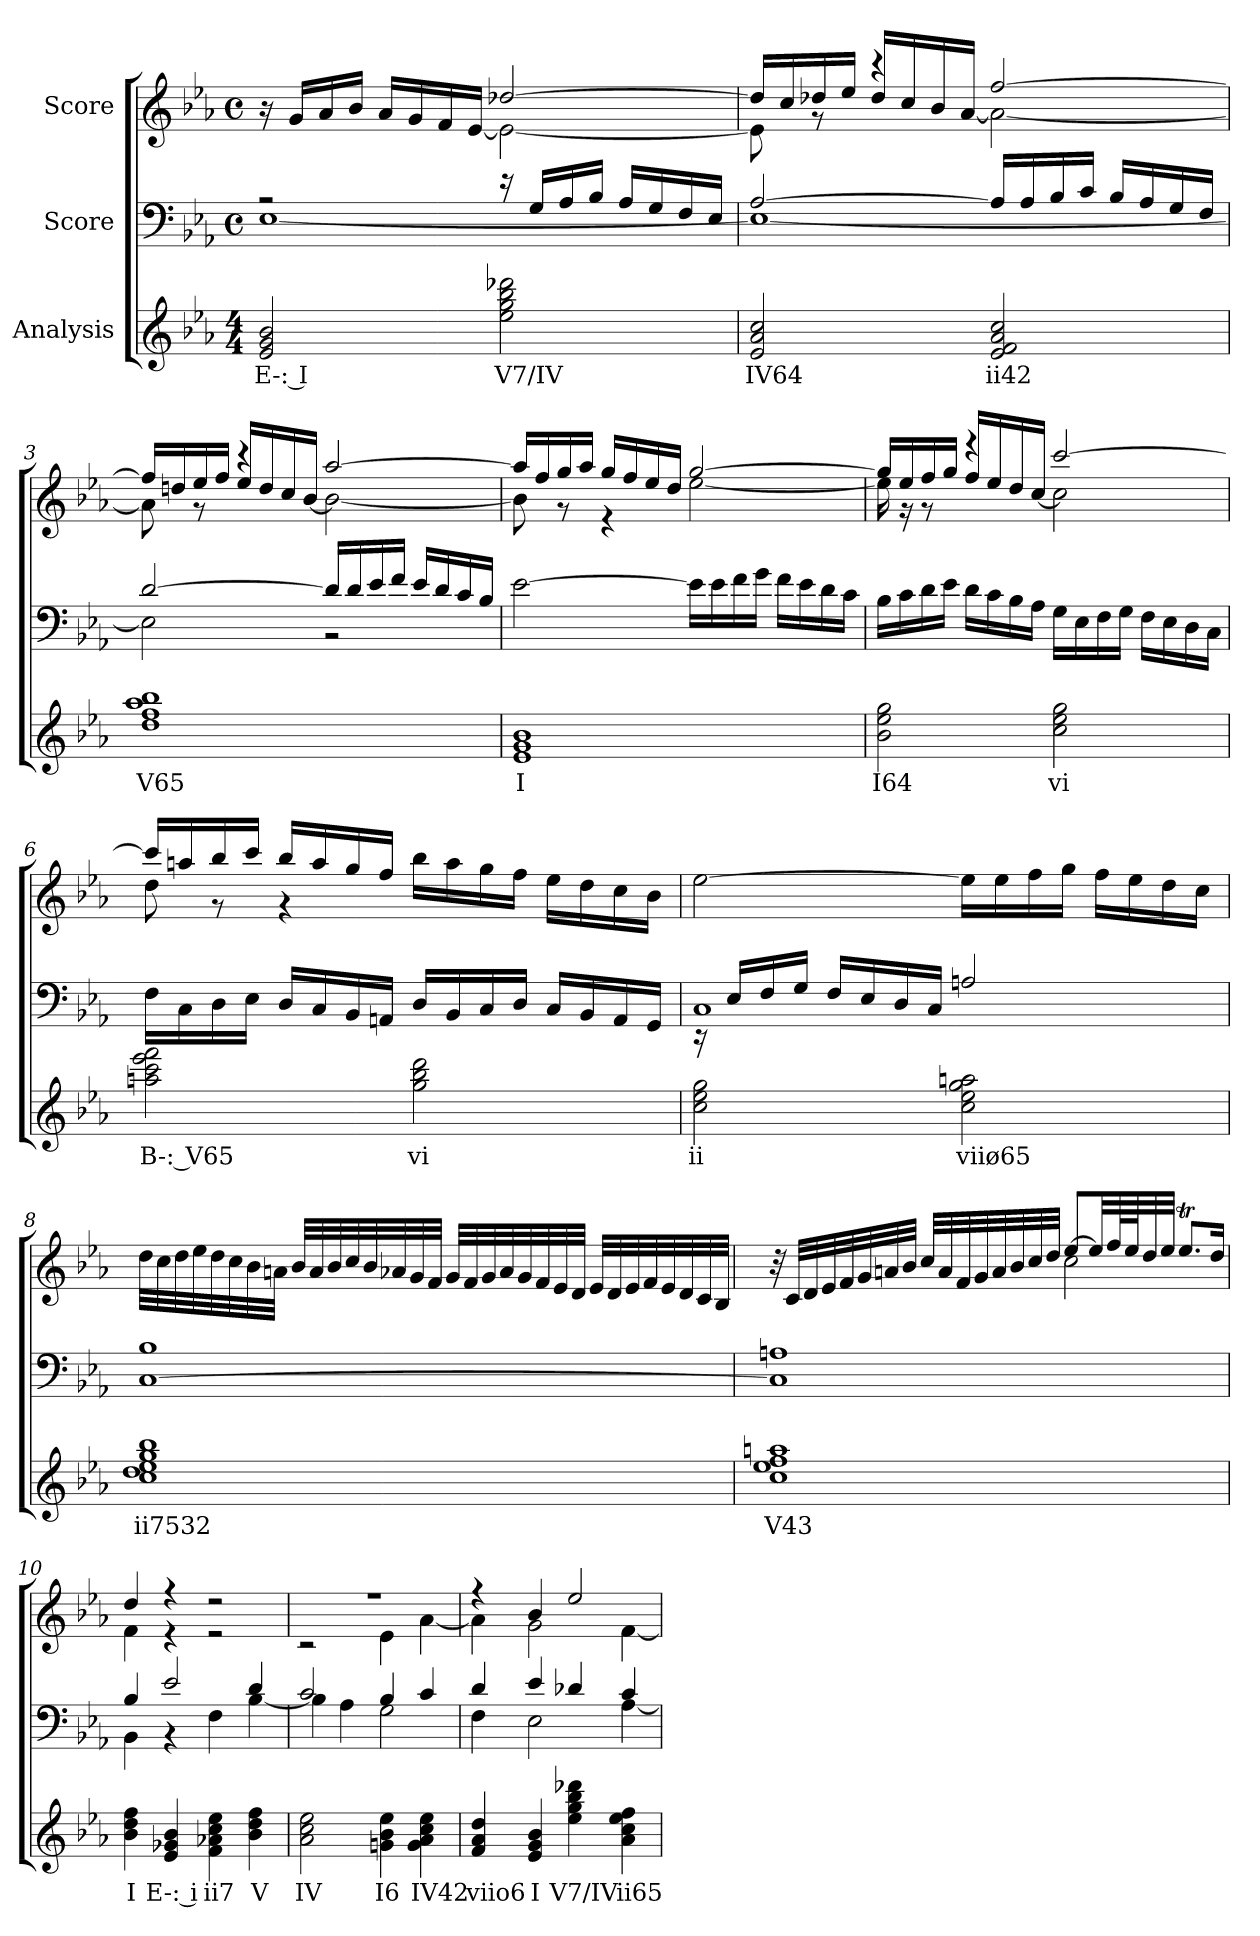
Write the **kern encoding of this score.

**kern	**text	**kern	**kern
*part3	*part3	*part2	*part1
*staff3	*staff3	*staff2	*staff1
*I"Analysis	*	*I"Score	*I"Score
*	*	*clefF4	*clefG2
*k[b-e-a-]	*	*k[b-e-a-]	*k[b-e-a-]
*M4/4	*	*M4/4	*M4/4
*	*	*met(c)	*met(c)
*MM60	*	*MM60	*MM60
=1	=1	=1	=1
*	*	*^	*^
2e- 2g 2b-	E-: I	2r	[1E-	2ryy	16r
.	.	.	.	.	16g/LL
.	.	.	.	.	16a-/
.	.	.	.	.	16b-/JJ
.	.	.	.	.	16a-/LL
.	.	.	.	.	16g/
.	.	.	.	.	16f/
.	.	.	.	.	[16e-/JJ
2ee- 2gg 2bb- 2ddd-X	V7/IV	16r	.	[2dd-X/	2e-\_
.	.	16G/LL	.	.	.
.	.	16A-/	.	.	.
.	.	16B-/JJ	.	.	.
.	.	16A-/LL	.	.	.
.	.	16G/	.	.	.
.	.	16F/	.	.	.
.	.	16E-/JJ	.	.	.
=2	=2	=2	=2	=2	=2
2e- 2a- 2cc	IV64	[2A-/	1E-_	16dd-/LL]	8e-\]
.	.	.	.	16cc/	.
.	.	.	.	16dd-X/	8r
.	.	.	.	16ee-/JJ	.
.	.	.	.	4r	16dd-/LL
.	.	.	.	.	16cc/
.	.	.	.	.	16b-/
.	.	.	.	.	[16a-/JJ
2e- 2f 2a- 2cc	ii42	16A-/LL]	.	[2ff/	2a-\_
.	.	16A-/	.	.	.
.	.	16B-/	.	.	.
.	.	16c/JJ	.	.	.
.	.	16B-/LL	.	.	.
.	.	16A-/	.	.	.
.	.	16G/	.	.	.
.	.	16F/JJ	.	.	.
!!LO:LB:g=z	!!
=3	=3	=3	=3	=3	=3
1dd 1ff 1aa- 1bb-	V65	[2d/	2E-\]	16ff/LL]	8a-\]
.	.	.	.	16ddn/	.
.	.	.	.	16ee-/	8r
.	.	.	.	16ff/JJ	.
.	.	.	.	4r	16ee-/LL
.	.	.	.	.	16dd/
.	.	.	.	.	16cc/
.	.	.	.	.	[16b-/JJ
.	.	16d/LL]	2r	[2aa-/	2b-\_
.	.	16d/	.	.	.
.	.	16e-/	.	.	.
.	.	16f/JJ	.	.	.
.	.	16e-/LL	.	.	.
.	.	16d/	.	.	.
.	.	16c/	.	.	.
.	.	16B-/JJ	.	.	.
*	*	*v	*v	*	*
=4	=4	=4	=4	=4
1e- 1g 1b-	I	[2e-\	16aa-/LL]	8b-\]
.	.	.	16ff/	.
.	.	.	16gg/	8r
.	.	.	16aa-/JJ	.
.	.	.	16gg/LL	4r
.	.	.	16ff/	.
.	.	.	16ee-/	.
.	.	.	16dd/JJ	.
.	.	16e-\LL]	[2gg/	[2ee-\
.	.	16e-\	.	.
.	.	16f\	.	.
.	.	16g\JJ	.	.
.	.	16f\LL	.	.
.	.	16e-\	.	.
.	.	16d\	.	.
.	.	16c\JJ	.	.
!!LO:LB:g=z	!!
=5	=5	=5	=5	=5
2b- 2ee- 2gg	I64	16B-\LL	16gg/LL]	16ee-\]
.	.	16c\	16ee-/	16r
.	.	16d\	16ff/	8r
.	.	16e-\JJ	16gg/JJ	.
.	.	16d\LL	4r	16ff/LL
.	.	16c\	.	16ee-/
.	.	16B-\	.	16dd/
.	.	16A-\JJ	.	[16cc/JJ
2cc 2ee- 2gg	vi	16G\LL	[2ccc/	2cc\]
.	.	16E-\	.	.
.	.	16F\	.	.
.	.	16G\JJ	.	.
.	.	16F\LL	.	.
.	.	16E-\	.	.
.	.	16D\	.	.
.	.	16C\JJ	.	.
=6	=6	=6	=6	=6
2aan 2ccc 2eee- 2fff	B-: V65	16F\LL	16ccc/LL]	8dd\
.	.	16C\	16aan/	.
.	.	16D\	16bb-/	8r
.	.	16E-\JJ	16ccc/JJ	.
.	.	16D/LL	16bb-/LL	4r
.	.	16C/	16aa/	.
.	.	16BB-/	16gg/	.
.	.	16AAn/JJ	16ff/JJ	.
2gg 2bb- 2ddd	vi	16D/LL	16bb-\LL	2ryy
.	.	16BB-/	16aa\	.
.	.	16C/	16gg\	.
.	.	16D/JJ	16ff\JJ	.
.	.	16C/LL	16ee-\LL	.
.	.	16BB-/	16dd\	.
.	.	16AA/	16cc\	.
.	.	16GG/JJ	16b-\JJ	.
*	*	*	*v	*v
!!LO:LB:g=z
=7	=7	=7	=7
*	*	*^	*
2cc 2ee- 2gg	ii	1C	16r	[2ee-\
.	.	.	16E-/LL	.
.	.	.	16F/	.
.	.	.	16G/JJ	.
.	.	.	16F/LL	.
.	.	.	16E-/	.
.	.	.	16D/	.
.	.	.	16C/JJ	.
2cc 2ee- 2gg 2aan	viiø65	.	2An/	16ee-\LL]
.	.	.	.	16ee-\
.	.	.	.	16ff\
.	.	.	.	16gg\JJ
.	.	.	.	16ff\LL
.	.	.	.	16ee-\
.	.	.	.	16dd\
.	.	.	.	16cc\JJ
=8	=8	=8	=8	=8
1cc 1dd 1ee- 1gg 1bb-	ii7532	[1C	1B-	32dd\LLL
.	.	.	.	32cc\
.	.	.	.	32dd\
.	.	.	.	32ee-\
.	.	.	.	32dd\
.	.	.	.	32cc\
.	.	.	.	32b-\
.	.	.	.	32an\JJJ
.	.	.	.	32b-/LLL
.	.	.	.	32a/
.	.	.	.	32b-/
.	.	.	.	32cc/
.	.	.	.	32b-/
.	.	.	.	32a-X/
.	.	.	.	32g/
.	.	.	.	32f/JJJ
.	.	.	.	32g/LLL
.	.	.	.	32f/
.	.	.	.	32g/
.	.	.	.	32a-/
.	.	.	.	32g/
.	.	.	.	32f/
.	.	.	.	32e-/
.	.	.	.	32d/JJJ
.	.	.	.	32e-/LLL
.	.	.	.	32d/
.	.	.	.	32e-/
.	.	.	.	32f/
.	.	.	.	32e-/
.	.	.	.	32d/
.	.	.	.	32c/
.	.	.	.	32B-/JJJ
!!LO:PB:g=z
=9	=9	=9	=9	=9
*	*	*	*	*^
1cc 1ee- 1ff 1aan	V43	1C]	1An	32r	2ryy
.	.	.	.	32c/LLL	.
.	.	.	.	32d/	.
.	.	.	.	32e-/	.
.	.	.	.	32f/	.
.	.	.	.	32g/	.
.	.	.	.	32an/	.
.	.	.	.	32b-/JJJ	.
.	.	.	.	32cc/LLL	.
.	.	.	.	32a/	.
.	.	.	.	32f/	.
.	.	.	.	32g/	.
.	.	.	.	32a/	.
.	.	.	.	32b-/	.
.	.	.	.	32cc/	.
.	.	.	.	32dd/JJJ	.
.	.	.	.	[8ee-/L	2cc\
.	.	.	.	32ee-/LL]	.
.	.	.	.	64ff/L	.
.	.	.	.	64ee-/J	.
.	.	.	.	32dd/	.
.	.	.	.	32ee-/JJJ	.
.	.	.	.	8.ee-T/L	.
.	.	.	.	16dd/Jk	.
=10	=10	=10	=10	=10	=10
4b- 4dd 4ff	I	4B-/	4BB-\	4dd/	4f\
4e- 4g-X 4b-	E-: i	2e-/	4r	4r	4r
4f 4a-X 4cc 4ee-	ii7	.	4F\	2r	2r
4b- 4dd 4ff	V	4d/	[4B-\	.	.
=11	=11	=11	=11	=11	=11
2a- 2cc 2ee-	IV	2c/	4B-\]	1r	2r
.	.	.	4A-\	.	.
4gn 4b- 4ee-	I6	4B-/	2G\	.	4e-\
4g 4a- 4cc 4ee-	IV42	4c/	.	.	[4a-\
=12	=12	=12	=12	=12	=12
4f 4a- 4dd	viio6	4d/	4F\	4r	4a-\]
4e- 4g 4b-	I	4e-/	2E-\	4b-/	2g\
4ee- 4gg 4bb- 4ddd-X	V7/IV	4d-X/	.	2ee-/	.
4a- 4cc 4ee- 4ff	ii65	4c/	[4A-\	.	[4f\
*	*	*v	*v	*	*
*	*	*	*v	*v
=	=	=	=
*-	*-	*-	*-
